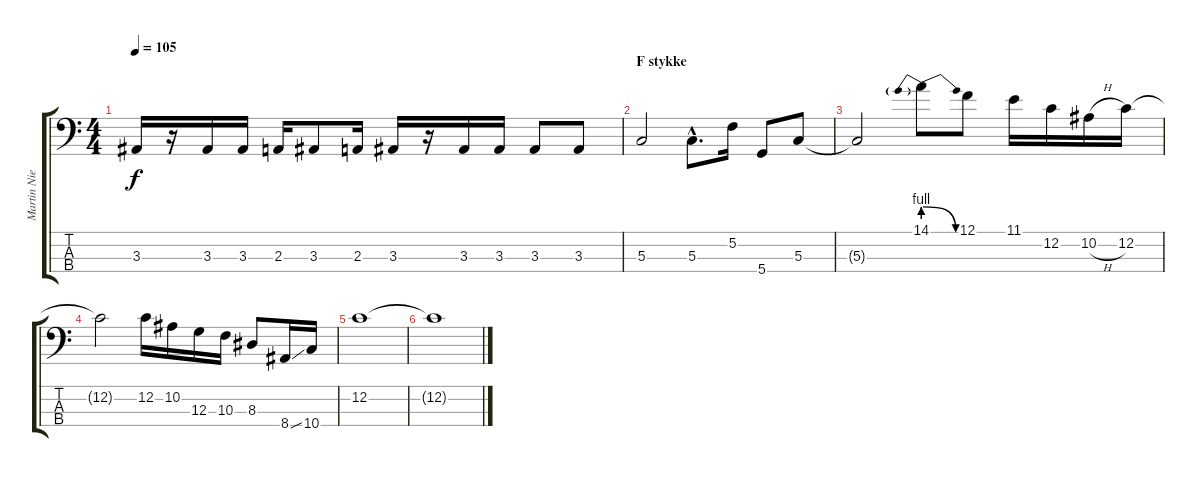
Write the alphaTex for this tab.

\track ("Martin Nielsen" "Martin Nie") {instrument electricbassfinger}
\staff {score tabs}
\tuning (F2 C2 G1 D1) {hide}
\ts (4 4)
\tempo 105
\clef f4
\ks c
3.3.16{dy f} r.16 3.3.16 3.3.16 2.3.16 3.3.8 2.3.16 3.3.16 r.16 3.3.16 3.3.16 3.3.8 3.3.8 |
\section ("" "F stykke")
5.3.2 5.3{hac}.8{d} 5.2.16 5.4.8 5.3.8 |
5.3{t}.2 14.1{be (prebendrelease 0 4 60 0)}.8 12.1.8 11.1.16 12.2.16 10.2{h}.16 12.2.16 |
12.2{t}.2 12.2.16 10.2.16 12.3.16 10.3.16 8.3.8 8.4{ss}.16 10.4.16 |
12.2.1 |
12.2{t}.1
